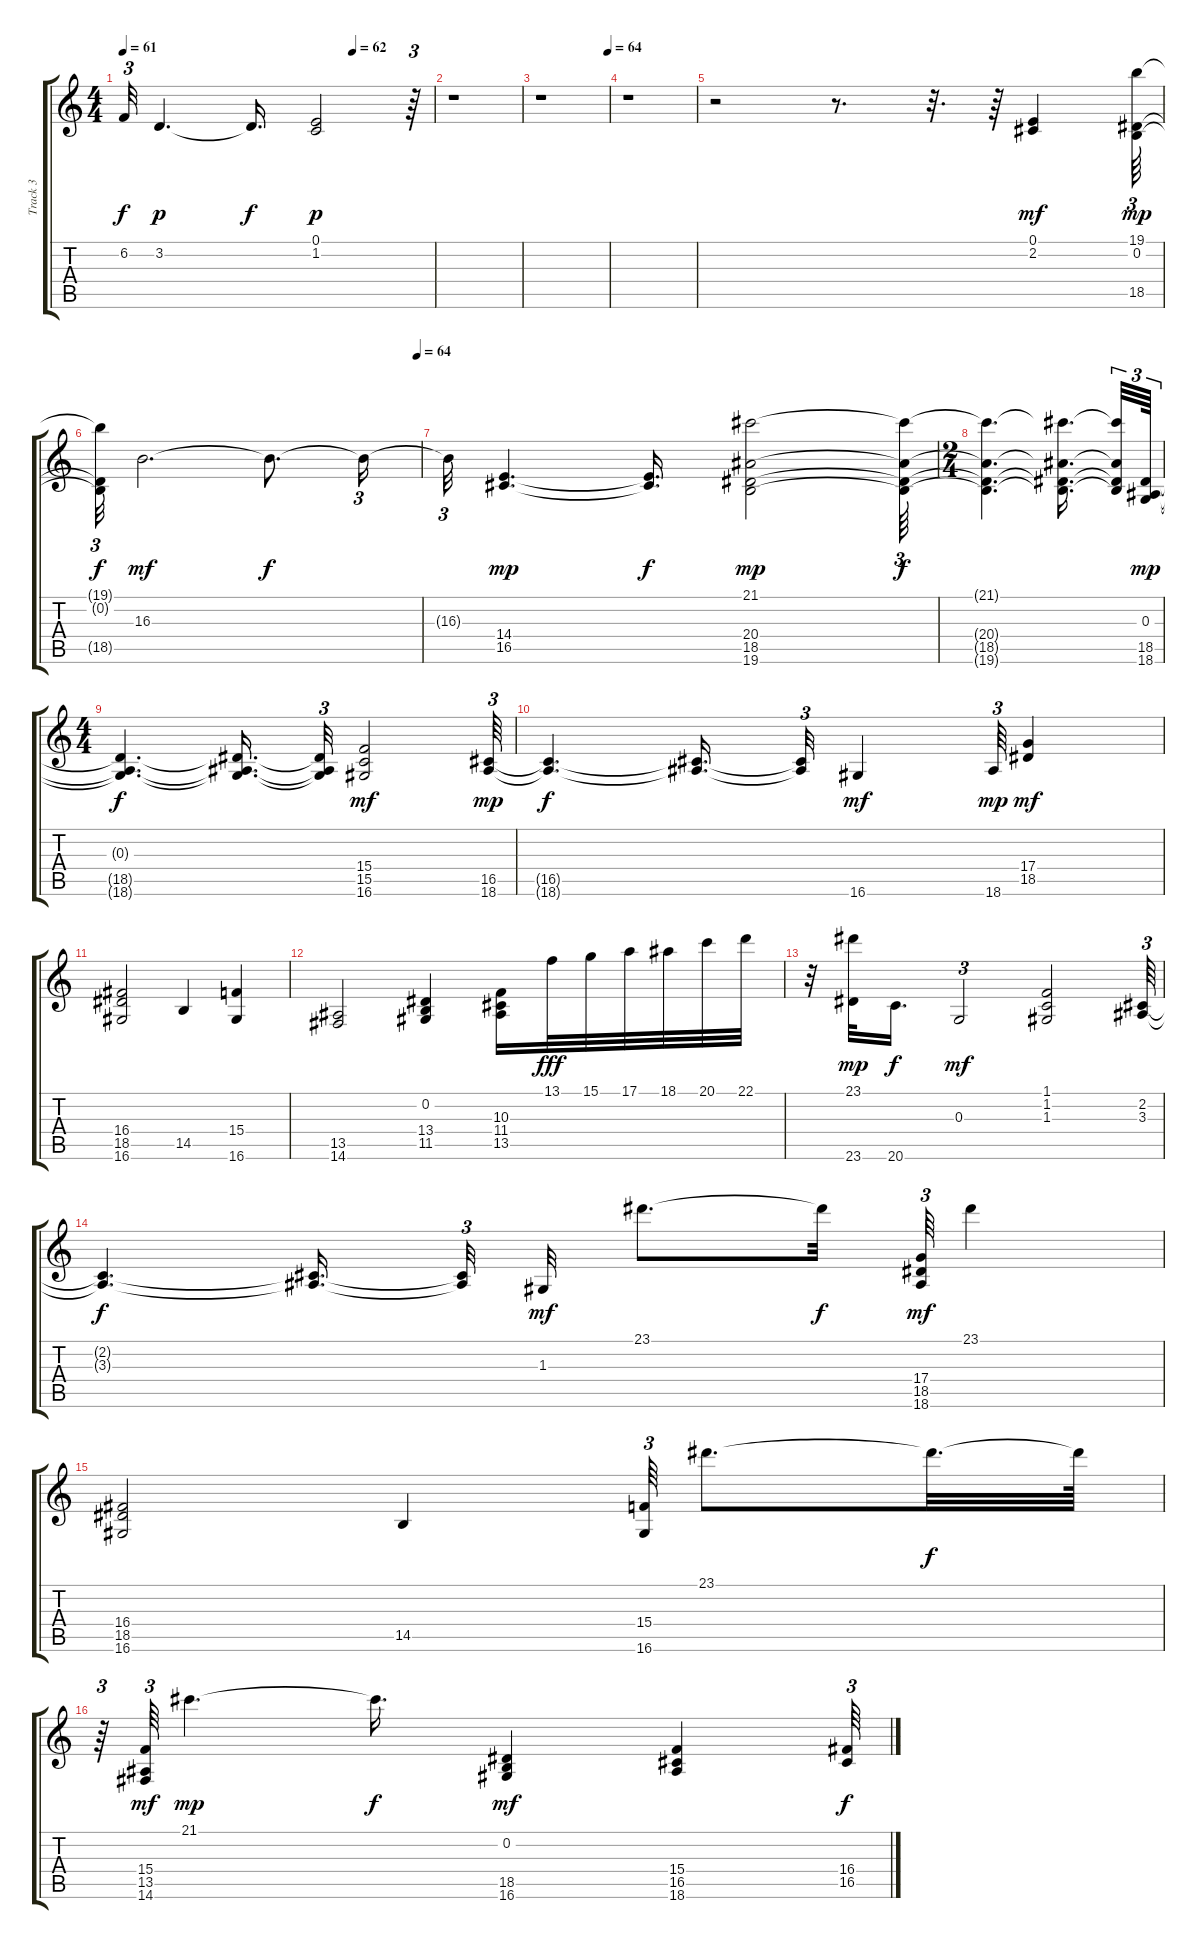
\track ("Track 3" "Track 3") {instrument stringensemble2}
\staff {score tabs}
\tuning (E4 B3 G3 D3 A2 E2) {hide}
\ts (4 4)
\tempo 61
\tempo (62 0.7395833333333334)
\clef g2
\ks c
6.2{t}.32{tu (3 2) dy f} 3.2.4{d dy p} 3.2{t}.16{d dy f} (0.1 1.2).2{dy p} r.64{tu (3 2)} |
r.1 |
\tempo (64 0.9895833333333334)
r.1 |
r.1 |
r.2 r.8{d} r.32{d} r.64 (0.1 2.2).4{dy mf} (19.1 0.2 18.5).64{tu (3 2) dy mp} |
\tempo (64 0.9895833333333334)
(19.1{t} 0.2{t} 18.5{t}).32{tu (3 2) dy f} 16.3.2{d dy mf} 16.3{t}.8{d dy f} 16.3{t}.16{tu (3 2)} |
16.3{t}.32{tu (3 2)} (14.4 16.5).4{d dy mp} (14.4{t} 16.5{t}).16{d dy f} (21.1 20.4 18.5 19.6).2{dy mp} (21.1{t} 20.4{t} 18.5{t} 19.6{t}).64{tu (3 2) dy f} |
\ts (2 4)
(21.1{t} 20.4{t} 18.5{t} 19.6{t}).4{d} (21.1{t} 20.4{t} 18.5{t} 19.6{t}).16{d beam splitsecondary} (21.1{t} 20.4{t} 18.5{t} 19.6{t}).32{tu (3 2)} (0.3 18.5 18.6).64{tu (3 2) dy mp} |
\ts (4 4)
(0.3{t} 18.5{t} 18.6{t}).4{d dy f} (0.3{t} 18.5{t} 18.6{t}).16{d} (0.3{t} 18.5{t} 18.6{t}).32{tu (3 2)} (15.4 15.5 16.6).2{dy mf} (16.5 18.6).64{tu (3 2) dy mp} |
(16.5{t} 18.6{t}).4{d dy f} (16.5{t} 18.6{t}).16{d} (16.5{t} 18.6{t}).32{tu (3 2)} 16.6.4{dy mf} 18.6.64{tu (3 2) dy mp} (17.4 18.5).4{dy mf} |
(16.4 18.5 16.6).2 14.5.4 (15.4 16.6).4 |
(13.5 14.6).2 (0.2 13.4 11.5).4 (10.3 11.4 13.5).16 13.1.32{dy fff} 15.1.32 17.1.32 18.1.32 20.1.32 22.1.32 |
r.32 (23.1 23.6).32{dy mp} 20.6.16{d dy f} 0.3.2{tu (3 2) dy mf} (1.1 1.2 1.3).2 (2.2 3.3).64{tu (3 2)} |
(2.2{t} 3.3{t}).4{d dy f} (2.2{t} 3.3{t}).16{d beam splitsecondary} (2.2{t} 3.3{t}).32{tu (3 2)} 1.3.32{dy mf} 23.1.8{d} 23.1{t}.32{dy f} (17.4 18.5 18.6).64{tu (3 2) dy mf} 23.1.4 |
(16.4 18.5 16.6).2 14.5.4 (15.4 16.6).64{tu (3 2)} 23.1.8{d} 23.1{t}.32{d dy f} 23.1{t}.64 |
r.64{tu (3 2)} (15.4 13.5 14.6).64{tu (3 2) dy mf} 21.1.4{d dy mp} 21.1{t}.16{d dy f} (0.2 18.5 16.6).4{dy mf} (15.4 16.5 18.6).4 (16.4 16.5).64{tu (3 2) dy f}
